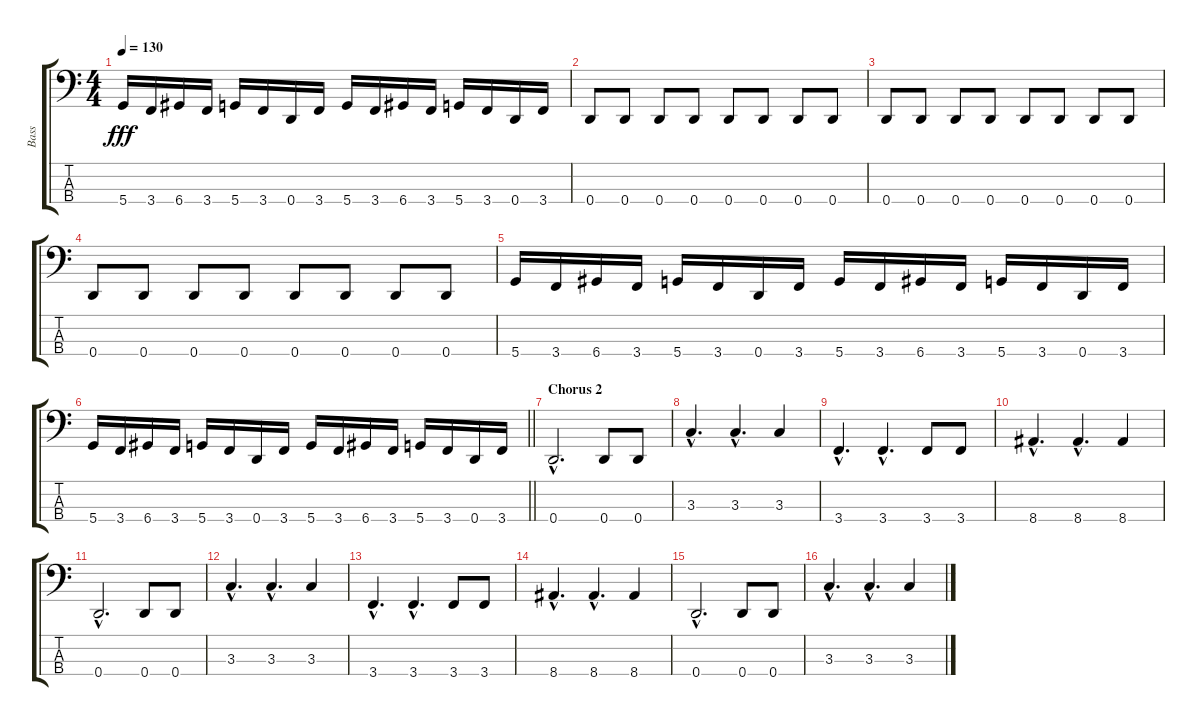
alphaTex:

\track ("Bass" "Bass") {instrument electricbasspick}
\staff {score tabs}
\tuning (G2 D2 A1 D1) {hide}
\ts (4 4)
\tempo 130
\clef f4
\ks c
5.4.16{dy fff} 3.4.16 6.4.16 3.4.16 5.4.16 3.4.16 0.4.16 3.4.16 5.4.16 3.4.16 6.4.16 3.4.16 5.4.16 3.4.16 0.4.16 3.4.16 |
0.4.8 0.4.8 0.4.8 0.4.8 0.4.8 0.4.8 0.4.8 0.4.8 |
0.4.8 0.4.8 0.4.8 0.4.8 0.4.8 0.4.8 0.4.8 0.4.8 |
0.4.8 0.4.8 0.4.8 0.4.8 0.4.8 0.4.8 0.4.8 0.4.8 |
5.4.16 3.4.16 6.4.16 3.4.16 5.4.16 3.4.16 0.4.16 3.4.16 5.4.16 3.4.16 6.4.16 3.4.16 5.4.16 3.4.16 0.4.16 3.4.16 |
\barLineRight lightlight
5.4.16 3.4.16 6.4.16 3.4.16 5.4.16 3.4.16 0.4.16 3.4.16 5.4.16 3.4.16 6.4.16 3.4.16 5.4.16 3.4.16 0.4.16 3.4.16 |
\section ("" "Chorus 2")
0.4{hac}.2{d} 0.4.8 0.4.8 |
3.3{hac}.4{d} 3.3{hac}.4{d} 3.3.4 |
3.4{hac}.4{d} 3.4{hac}.4{d} 3.4.8 3.4.8 |
8.4{hac}.4{d} 8.4{hac}.4{d} 8.4.4 |
0.4{hac}.2{d} 0.4.8 0.4.8 |
3.3{hac}.4{d} 3.3{hac}.4{d} 3.3.4 |
3.4{hac}.4{d} 3.4{hac}.4{d} 3.4.8 3.4.8 |
8.4{hac}.4{d} 8.4{hac}.4{d} 8.4.4 |
0.4{hac}.2{d} 0.4.8 0.4.8 |
3.3{hac}.4{d} 3.3{hac}.4{d} 3.3.4
